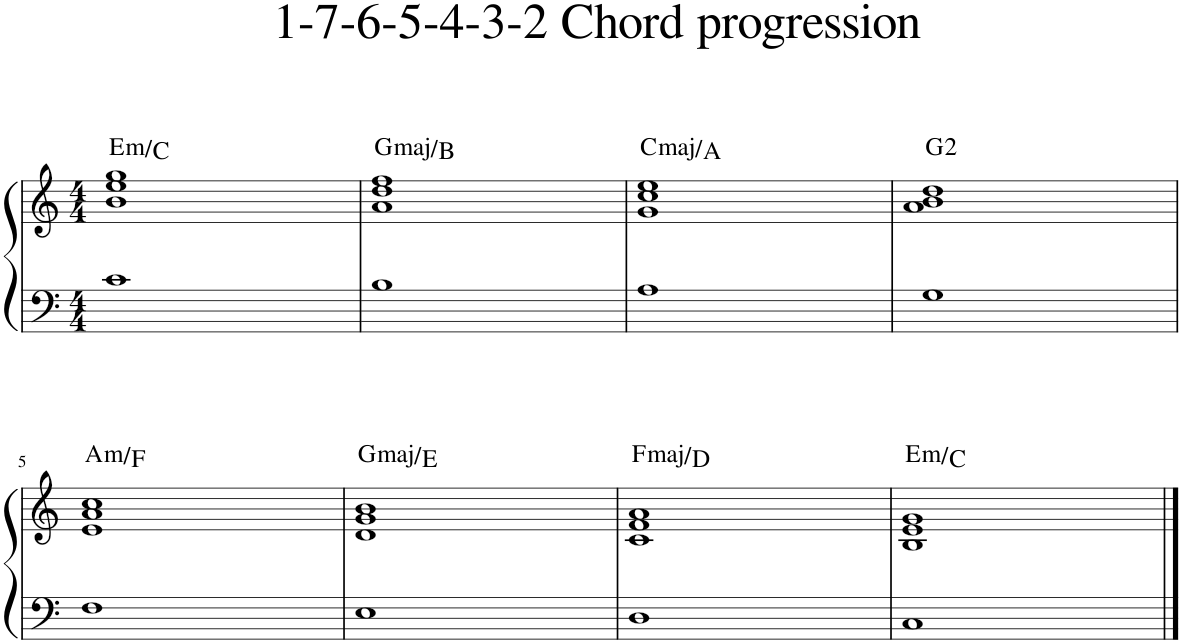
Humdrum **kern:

**kern	**kern	**harte
*part1	*part1	*part1
*staff2	*staff1	*
*I"Piano	*	*
*I'Pno.	*	*
*clefF4	*clefG2	*
*k[]	*k[]	*
*M4/4	*M4/4	*
=1	=1	=1
!	!	!LO:H:kt=m
1c	1b 1ee 1gg	E:min/b6
=2	=2	=2
!	!	!LO:H:kt=maj
1B	1a 1dd 1ff	G:maj/3
=3	=3	=3
!	!	!LO:H:kt=maj
1A	1g 1cc 1ee	C:maj/6
=4	=4	=4
1G	1a 1b 1dd	G:maj(2)
!!LO:LB:g=z
=5	=5	=5
!	!	!LO:H:kt=m
1F	1e 1a 1cc	A:min/b6
=6	=6	=6
!	!	!LO:H:kt=maj
1E	1d 1g 1b	G:maj/6
=7	=7	=7
!	!	!LO:H:kt=maj
1D	1c 1f 1a	F:maj/6
=8	=8	=8
!	!	!LO:H:kt=m
1C	1B 1e 1g	E:min/b6
==	==	==
*-	*-	*-
